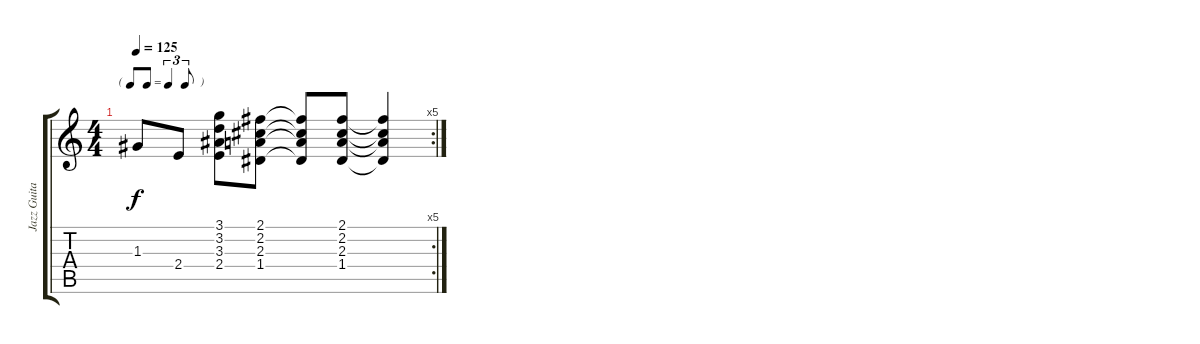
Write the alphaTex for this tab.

\track ("Jazz Guitar" "Jazz Guita") {instrument electricguitarjazz}
\staff {score tabs}
\tuning (E4 B3 G3 D3 A2 E2) {hide}
\rc 5
\ts (4 4)
\tf triplet8th
\tempo 125
\clef g2
\ks c
1.3.8{dy f} 2.4.8 (3.1 3.2 3.3 2.4).8 (2.1 2.2 2.3 1.4).8 (2.1{t} 2.2{t} 2.3{t} 1.4{t}).8 (2.1 2.2 2.3 1.4).8 (2.1{t} 2.2{t} 2.3{t} 1.4{t}).4
